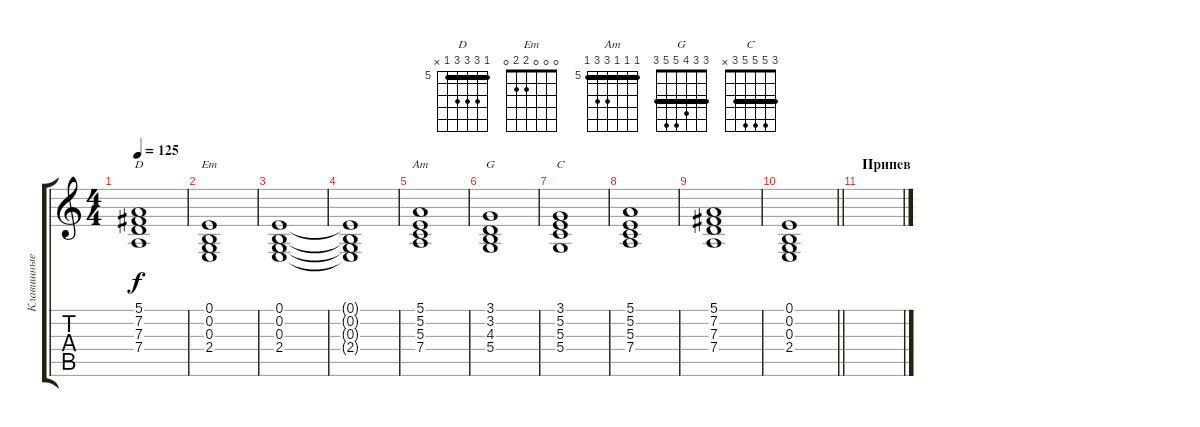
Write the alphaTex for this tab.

\track ("Клавишные" "Клавишные") {instrument lead3calliope}
\staff {score tabs}
\tuning (E4 B3 G3 D3 A2 E2) {hide}
\chord ("D" 5 7 7 7 5 x) {firstfret 5 barre 5}
\chord ("Em" 0 0 0 2 2 0)
\chord ("Am" 5 5 5 7 7 5) {firstfret 5 barre 5}
\chord ("G" 3 3 4 5 5 3) {barre 3}
\chord ("C" 3 5 5 5 3 x) {barre 3}
\ts (4 4)
\tempo 125
\clef g2
\ks c
(5.1 7.2 7.3 7.4).1{ch "D" dy f} |
(0.1 0.2 0.3 2.4).1{ch "Em"} |
(0.1 0.2 0.3 2.4).1 |
(0.1{t} 0.2{t} 0.3{t} 2.4{t}).1 |
(5.1 5.2 5.3 7.4).1{ch "Am"} |
(3.1 3.2 4.3 5.4).1{ch "G"} |
(3.1 5.2 5.3 5.4).1{ch "C"} |
(5.1 5.2 5.3 7.4).1 |
(5.1 7.2 7.3 7.4).1 |
\barLineRight lightlight
(0.1 0.2 0.3 2.4).1 |
\section ("" "Припев")
